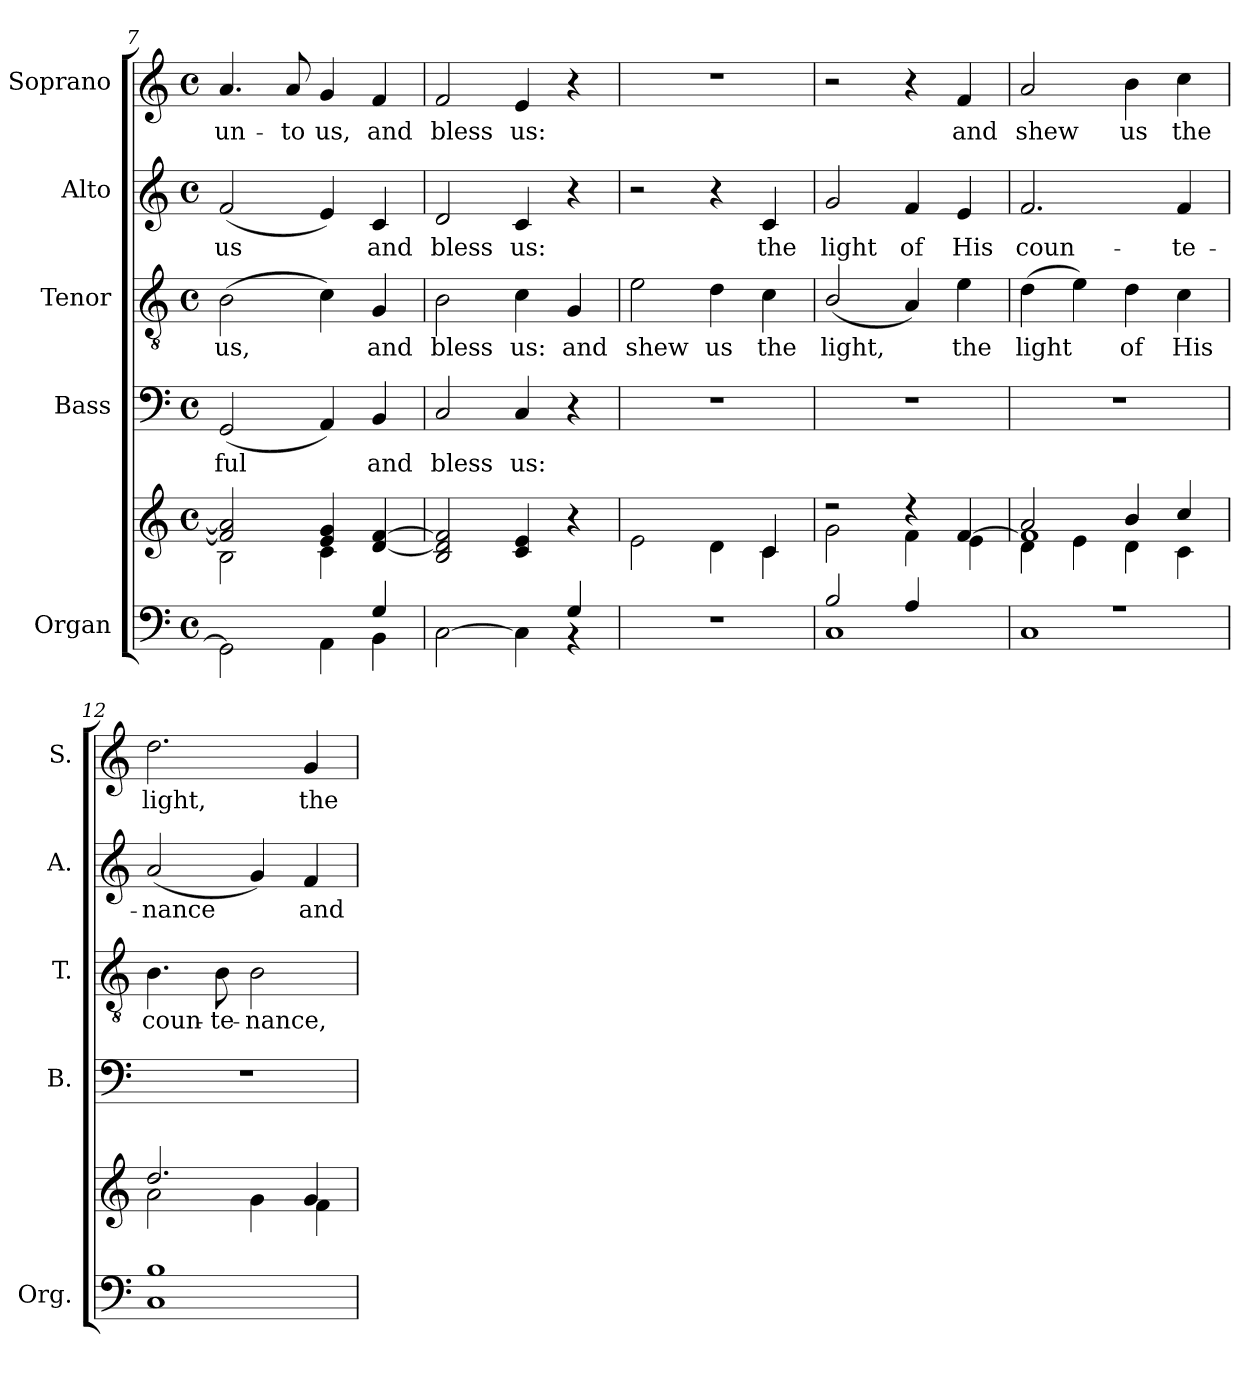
**kern	**kern	**kern	**text	**kern	**text	**kern	**text	**kern	**text
*part5	*part5	*part4	*part4	*part3	*part3	*part2	*part2	*part1	*part1
*staff6	*staff5	*staff4	*staff4	*staff3	*staff3	*staff2	*staff2	*staff1	*staff1
*I"Organ	*	*I"Bass	*	*I"Tenor	*	*I"Alto	*	*I"Soprano	*
*I'Org.	*	*I'B.	*	*I'T.	*	*I'A.	*	*I'S.	*
!!LO:LB:g=z
*clefF4	*clefG2	*clefF4	*	*clefGv2	*	*clefG2	*	*clefG2	*
*	*	*	*	*ITrd7c12	*	*	*	*	*
*k[]	*k[]	*k[]	*	*k[]	*	*k[]	*	*k[]	*
*C:	*C:	*C:	*	*C:	*	*C:	*	*C:	*
*M4/4	*M4/4	*M4/4	*	*M4/4	*	*M4/4	*	*M4/4	*
*met(c)	*met(c)	*met(c)	*	*met(c)	*	*met(c)	*	*met(c)	*
=7	=7	=7	=7	=7	=7	=7	=7	=7	=7
*^	*^	*	*	*	*	*	*	*	*
!	!	!	!	!	!LO:LY:b:color=#000000	!	!	!	!	!	!
!	!	!	!	!	!	!	!LO:LY:b:color=#000000	!	!	!	!
!	!	!	!	!	!	!	!	!	!LO:LY:b:color=#000000	!	!
!	!	!	!	!	!	!	!	!	!	!	!LO:LY:b:color=#000000
2.ryy	2GGi\]	2fi/] 2ai]	2Bi\	(2GGi/	-ful	(2BBi\	us,	(2fi/	us	4.ai/	un-
!	!	!	!	!	!	!	!	!	!	!	!LO:LY:b:color=#000000
.	.	.	.	.	.	.	.	.	.	8ai/	-to
!	!	!	!	!	!	!	!	!	!	!	!LO:LY:b:color=#000000
.	4AAi\	4ei/ 4gi	4ci\	4AAi/)	.	4Ci\)	.	4ei/)	.	4gi/	us,
!	!	!	!	!	!LO:LY:b:color=#000000	!	!	!	!	!	!
!	!	!	!	!	!	!	!LO:LY:b:color=#000000	!	!	!	!
!	!	!	!	!	!	!	!	!	!LO:LY:b:color=#000000	!	!
!	!	!	!	!	!	!	!	!	!	!	!LO:LY:b:color=#000000
4Gi/	4BBi\	[<4di/ [>4fi	4ryy	4BBi/	and	4GGi/	and	4ci/	and	4fi/	and
*	*	*v	*v	*	*	*	*	*	*	*	*
=8	=8	=8	=8	=8	=8	=8	=8	=8	=8	=8
*	*	*^	*	*	*	*	*	*	*	*
!	!	!	!	!	!LO:LY:b:color=#000000	!	!	!	!	!	!
*	*	*v	*v	*	*	*	*	*	*	*	*
*	*	*^	*	*	*	*	*	*	*	*
!	!	!	!	!	!	!	!LO:LY:b:color=#000000	!	!	!	!
*	*	*v	*v	*	*	*	*	*	*	*	*
*	*	*^	*	*	*	*	*	*	*	*
!	!	!	!	!	!	!	!	!	!LO:LY:b:color=#000000	!	!
*	*	*v	*v	*	*	*	*	*	*	*	*
*	*	*^	*	*	*	*	*	*	*	*
!	!	!	!	!	!	!	!	!	!	!	!LO:LY:b:color=#000000
*	*	*v	*v	*	*	*	*	*	*	*	*
2.ryy	[>2Ci\	2Bi/ 2di] 2fi]	2Ci/	bless	2BBi\	bless	2di/	bless	2fi/	bless
!	!	!	!	!LO:LY:b:color=#000000	!	!	!	!	!	!
!	!	!	!	!	!	!LO:LY:b:color=#000000	!	!	!	!
!	!	!	!	!	!	!	!	!LO:LY:b:color=#000000	!	!
!	!	!	!	!	!	!	!	!	!	!LO:LY:b:color=#000000
.	4Ci\]	4ci/ 4ei	4Ci/	us:	4Ci\	us:	4ci/	us:	4ei/	us:
!	!	!	!	!	!	!LO:LY:b:color=#000000	!	!	!	!
4Gi/	4r	4r	4r	.	4GGi/	and	4r	.	4r	.
*v	*v	*	*	*	*	*	*	*	*	*
=9	=9	=9	=9	=9	=9	=9	=9	=9	=9
*	*^	*	*	*	*	*	*	*	*
*^	*	*	*	*	*	*	*	*	*	*
!	!	!	!	!	!	!	!LO:LY:b:color=#000000	!	!	!	!
*v	*v	*	*	*	*	*	*	*	*	*	*
1r	2ei\	2.ryy	1r	.	2Ei\	shew	2r	.	1r	.
!	!	!	!	!	!	!LO:LY:b:color=#000000	!	!	!	!
.	4di\	.	.	.	4Di\	us	4r	.	.	.
!	!	!	!	!	!	!LO:LY:b:color=#000000	!	!	!	!
!	!	!	!	!	!	!	!	!LO:LY:b:color=#000000	!	!
.	4ci\	4ci/	.	.	4Ci\	the	4ci/	the	.	.
=10	=10	=10	=10	=10	=10	=10	=10	=10	=10	=10
*^	*	*	*	*	*	*	*	*	*	*
!	!	!	!	!	!	!	!LO:LY:b:color=#000000	!	!	!	!
!	!	!	!	!	!	!	!	!	!LO:LY:b:color=#000000	!	!
2Bi/	1Ci	2r	2gi\	1r	.	(2BBi/	light,	2gi/	light	2r	.
!	!	!	!	!	!	!	!	!	!LO:LY:b:color=#000000	!	!
4Ai/	.	4r	4fi\	.	.	4AAi/)	.	4fi/	of	4r	.
!	!	!	!	!	!	!	!LO:LY:b:color=#000000	!	!	!	!
!	!	!	!	!	!	!	!	!	!LO:LY:b:color=#000000	!	!
!	!	!	!	!	!	!	!	!	!	!	!LO:LY:b:color=#000000
4ryy	.	[>4fi/	4ei\	.	.	4Ei\	the	4ei/	His	4fi/	and
=11	=11	=11	=11	=11	=11	=11	=11	=11	=11	=11	=11
*	*	*	*^	*	*	*	*	*	*	*	*
!	!	!	!	!	!	!	!	!LO:LY:b:color=#000000	!	!	!	!
!	!	!	!	!	!	!	!	!	!	!LO:LY:b:color=#000000	!	!
!	!	!	!	!	!	!	!	!	!	!	!	!LO:LY:b:color=#000000
1r	1Ci	2ai/	1fi]	4di\	1r	.	(4Di\	light	2.fi/	coun-	2ai/	shew
.	.	.	.	4ei\	.	.	4Ei\)	.	.	.	.	.
!	!	!	!	!	!	!	!	!LO:LY:b:color=#000000	!	!	!	!
!	!	!	!	!	!	!	!	!	!	!	!	!LO:LY:b:color=#000000
.	.	4bi/	.	4di\	.	.	4Di\	of	.	.	4bi\	us
!	!	!	!	!	!	!	!	!LO:LY:b:color=#000000	!	!	!	!
!	!	!	!	!	!	!	!	!	!	!LO:LY:b:color=#000000	!	!
!	!	!	!	!	!	!	!	!	!	!	!	!LO:LY:b:color=#000000
.	.	4cci/	.	4ci\	.	.	4Ci\	His	4fi/	-te-	4cci\	the
*	*	*	*v	*v	*	*	*	*	*	*	*	*
=12	=12	=12	=12	=12	=12	=12	=12	=12	=12	=12	=12
*	*	*	*^	*	*	*	*	*	*	*	*
!	!	!	!	!	!	!	!	!LO:LY:b:color=#000000	!	!	!	!
*	*	*	*v	*v	*	*	*	*	*	*	*	*
*	*	*	*^	*	*	*	*	*	*	*	*
!	!	!	!	!	!	!	!	!	!	!LO:LY:b:color=#000000	!	!
*	*	*	*v	*v	*	*	*	*	*	*	*	*
*	*	*	*^	*	*	*	*	*	*	*	*
!	!	!	!	!	!	!	!	!	!	!	!	!LO:LY:b:color=#000000
*	*	*	*v	*v	*	*	*	*	*	*	*	*
1Bi	1Ci	2.ddi/	2ai\	1r	.	4.BBi\	coun-	(2ai/	-nance	2.ddi\	light,
!	!	!	!	!	!	!	!LO:LY:b:color=#000000	!	!	!	!
.	.	.	.	.	.	8BBi\	-te-	.	.	.	.
!	!	!	!	!	!	!	!LO:LY:b:color=#000000	!	!	!	!
.	.	.	4gi\	.	.	2BBi\	-nance,	4gi/)	.	.	.
!	!	!	!	!	!	!	!	!	!LO:LY:b:color=#000000	!	!
!	!	!	!	!	!	!	!	!	!	!	!LO:LY:b:color=#000000
.	.	4gi/	4fi\	.	.	.	.	4fi/	and	4gi/	the
*v	*v	*	*	*	*	*	*	*	*	*	*
*	*v	*v	*	*	*	*	*	*	*	*
=	=	=	=	=	=	=	=	=	=
*-	*-	*-	*-	*-	*-	*-	*-	*-	*-
